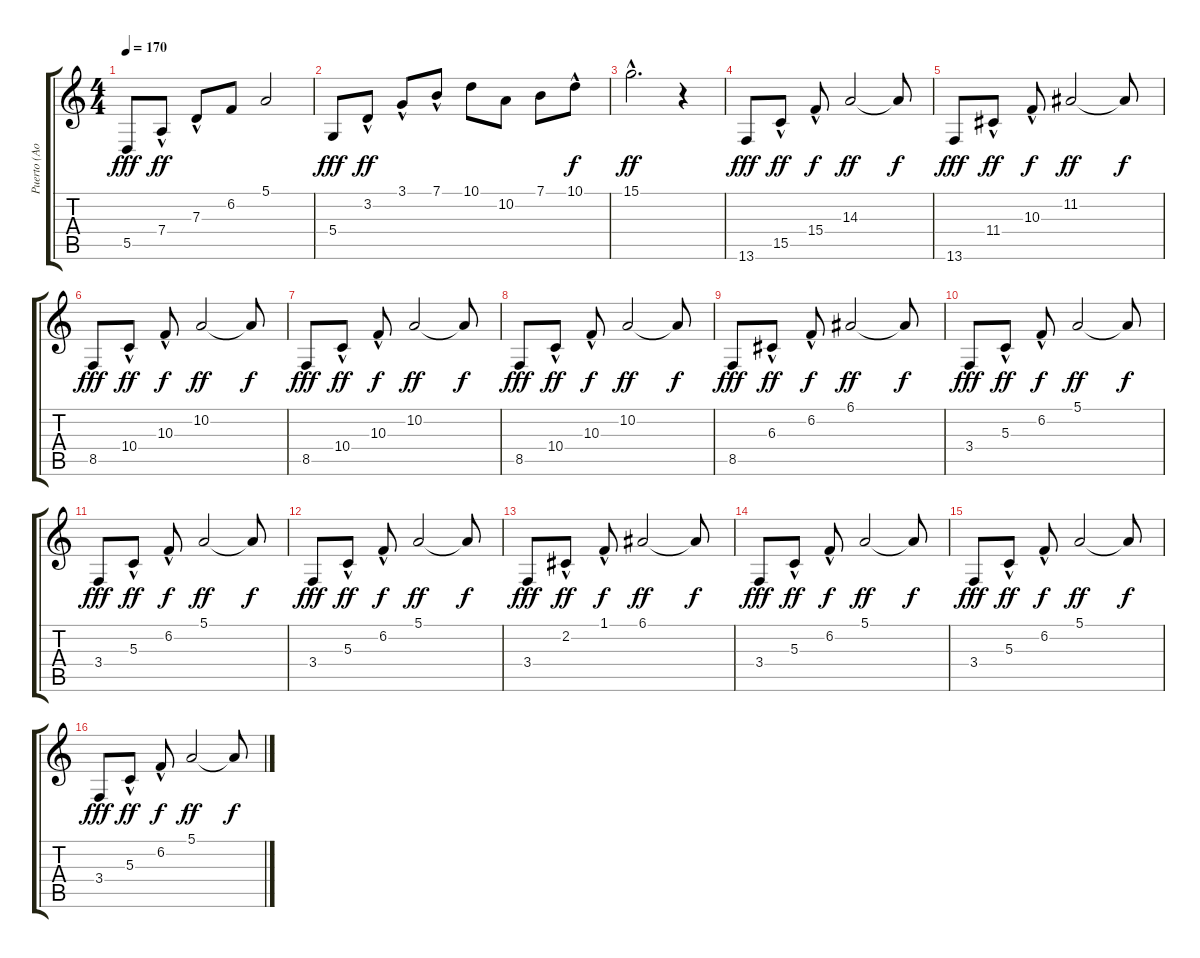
\track ("Puerto (Aoshi)" "Puerto (Ao") {instrument honkytonkpiano}
\staff {score tabs}
\tuning (E4 B3 G3 D3 A2 E2) {hide}
\ts (4 4)
\tempo 170
\clef g2
\ks c
5.5.8{dy fff} 7.4{hac}.8{dy ff} 7.3{hac}.8 6.2.8 5.1.2 |
5.4.8{dy fff} 3.2{hac}.8{dy ff} 3.1{hac}.8 7.1{hac}.8 10.1.8 10.2.8 7.1.8 10.1{hac}.8{dy f} |
15.1{hac}.2{d dy ff} r.4 |
13.6.8{dy fff volume 12} 15.5{hac}.8{dy ff} 15.4{hac}.8{dy f} 14.3.2{dy ff} 14.3{t}.8{dy f} |
13.6.8{dy fff} 11.4{hac}.8{dy ff} 10.3{hac}.8{dy f} 11.2.2{dy ff} 11.2{t}.8{dy f} |
8.5.8{dy fff} 10.4{hac}.8{dy ff} 10.3{hac}.8{dy f} 10.2.2{dy ff} 10.2{t}.8{dy f} |
8.5.8{dy fff} 10.4{hac}.8{dy ff} 10.3{hac}.8{dy f} 10.2.2{dy ff} 10.2{t}.8{dy f} |
8.5.8{dy fff} 10.4{hac}.8{dy ff} 10.3{hac}.8{dy f} 10.2.2{dy ff} 10.2{t}.8{dy f} |
8.5.8{dy fff} 6.3{hac}.8{dy ff} 6.2{hac}.8{dy f} 6.1.2{dy ff} 6.1{t}.8{dy f} |
3.4.8{dy fff} 5.3{hac}.8{dy ff} 6.2{hac}.8{dy f} 5.1.2{dy ff} 5.1{t}.8{dy f} |
3.4.8{dy fff} 5.3{hac}.8{dy ff} 6.2{hac}.8{dy f} 5.1.2{dy ff volume 16} 5.1{t}.8{dy f} |
3.4.8{dy fff} 5.3{hac}.8{dy ff} 6.2{hac}.8{dy f} 5.1.2{dy ff} 5.1{t}.8{dy f} |
3.4.8{dy fff} 2.2{hac}.8{dy ff} 1.1{hac}.8{dy f} 6.1.2{dy ff} 6.1{t}.8{dy f} |
3.4.8{dy fff} 5.3{hac}.8{dy ff} 6.2{hac}.8{dy f} 5.1.2{dy ff} 5.1{t}.8{dy f} |
3.4.8{dy fff} 5.3{hac}.8{dy ff} 6.2{hac}.8{dy f} 5.1.2{dy ff} 5.1{t}.8{dy f} |
3.4.8{dy fff} 5.3{hac}.8{dy ff} 6.2{hac}.8{dy f} 5.1.2{dy ff} 5.1{t}.8{dy f}
